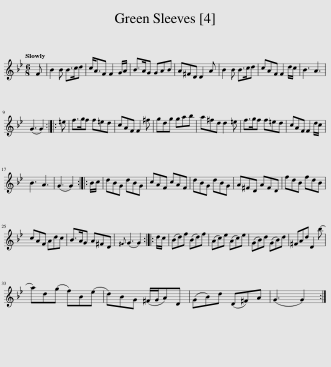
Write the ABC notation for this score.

X:1
L:1/8
Q:1/4=120
M:6/8
I:linebreak $
K:Gmin
V:1 treble
V:1
 F | B2 B B>cd | c<AF F2 G/A/ | B>AG GAB | A^FD D2 A | %5
 B2 B B>cd | cAF F2 d/c/ | B3 A3 |$ (G3 G2) :: =e | %10
 f>gf f=ed | cAF F2 ^f | gdg gab | a^fd d2 =e | f>gf f=ed | %15
 cAF F2 d/c/ |$ B3 A3 | (G3 G2) :: B/c/ | dBG dBG | %20
 cAF cAF | dBG dBG | A^FD AFD | fdB fdB |$ cAF Adc | %25
 B>AG A^FD |{^F} (G3 G2) :: d/c/ | (Bd)f (Bd)f | (Ac)e (Ac)e | %30
 (GB)d (GB)d | ^FAd D2 (b |$ a)d(g f)B(e | d)BG (^F/G/A)D | (GB)d (D^F)A | %35
 (G3 G2) :| %36
